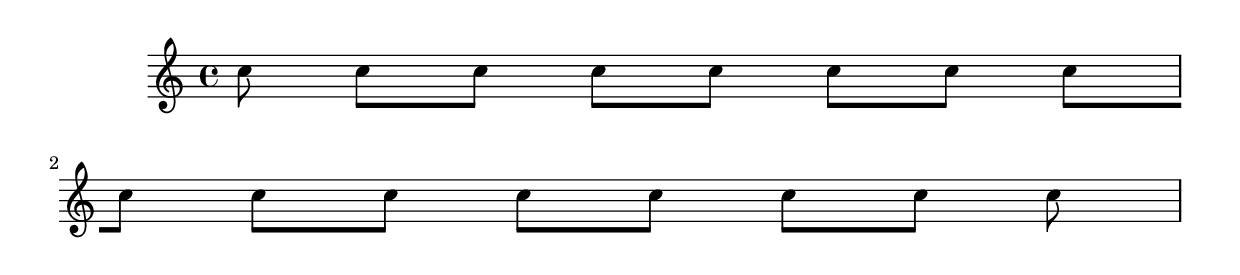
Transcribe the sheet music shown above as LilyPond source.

%% Do not edit this file; it is automatically
%% generated from LSR http://lsr.dsi.unimi.it
%% This file is in the public domain.
\version "2.13.29"

\header {
  lsrtags = "rhythms"

%% Translation of GIT committish: 0b55335aeca1de539bf1125b717e0c21bb6fa31b
  texidoces = "
Normalmente están prohibidos los saltos de línea si las barras
atraviesan las líneas divisorias.  Se puede cambiar este
comportamiento como se muestra aquí:

"
  doctitlees = "Barras que atraviesan saltos de línea"


%% Translation of GIT committish: 0a868be38a775ecb1ef935b079000cebbc64de40
texidocde = "
Zeilenumbrüche sind normalerweise während Balken verboten.  Das kann geändert
werden.

"
  doctitlede = "Balken über Zeilenumbrüche"



%% Translation of GIT committish: 708e0d9c660856b19929736ca18a6f9d68539c60

  texidocfr = "
Il est normalement impensable qu'un saut de ligne tombe au milieu d'une
ligature.  LilyPond permet néanmoins de l'obtenir.

"
  doctitlefr = "Ligature au moment d'un saut de ligne"

  texidoc = "
Line breaks are normally forbidden when beams cross bar lines. This
behavior can be changed as shown:

"
  doctitle = "Beams across line breaks"
} % begin verbatim

\relative c'' {
  \override Beam #'breakable = ##t
  c8 c[ c] c[ c] c[ c] c[ \break
  c8] c[ c] c[ c] c[ c] c
}


